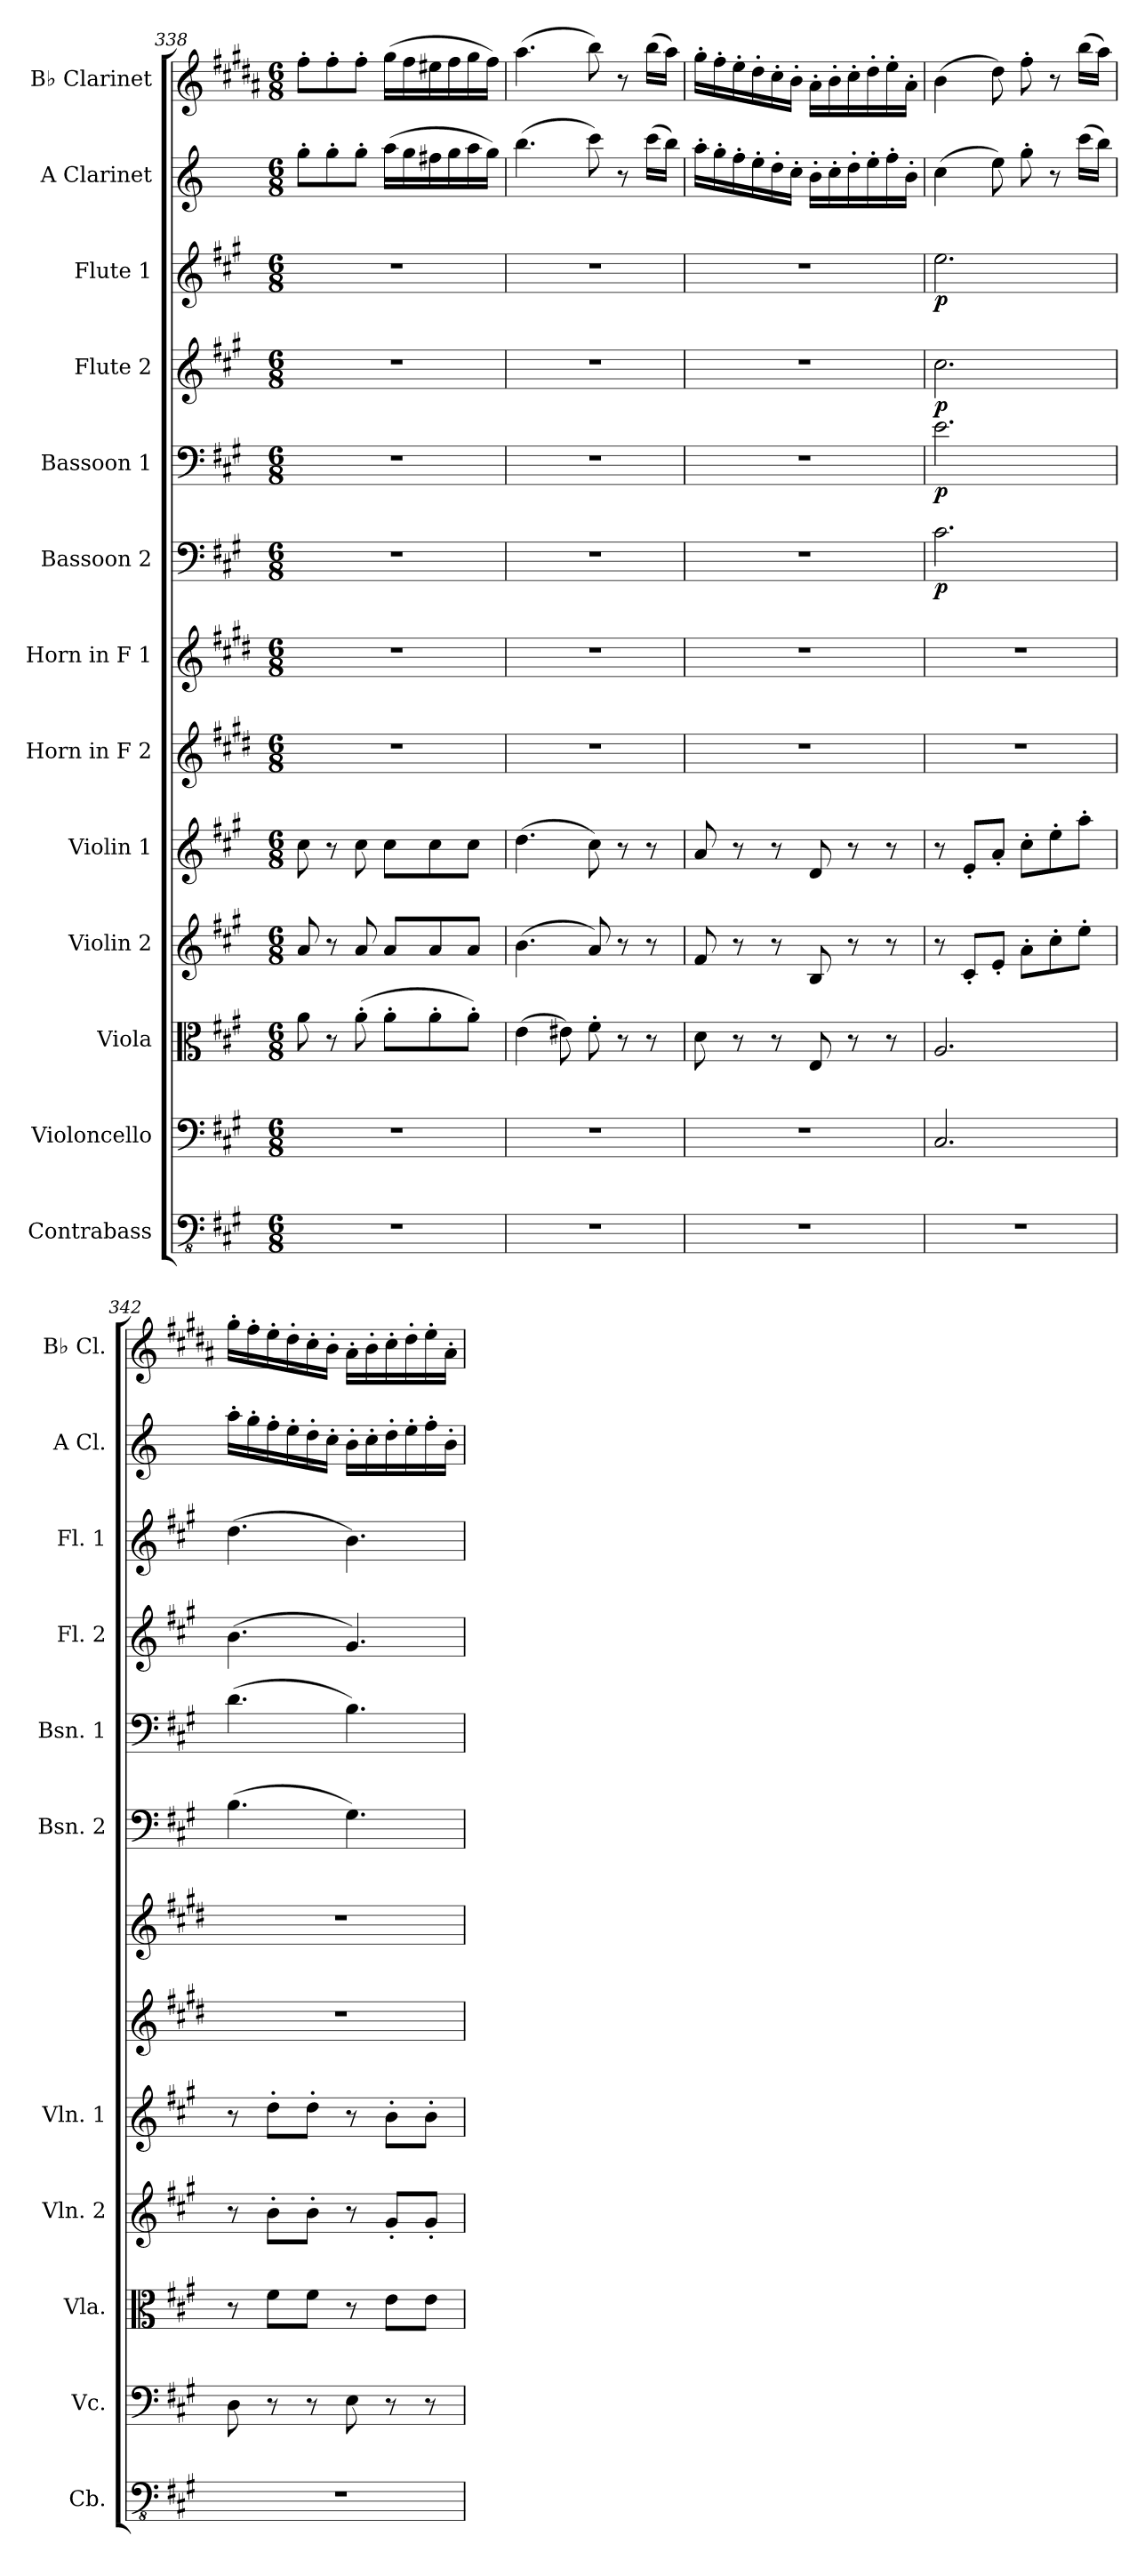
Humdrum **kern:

**kern	**kern	**kern	**kern	**kern	**kern	**kern	**kern	**dynam	**kern	**dynam	**kern	**dynam	**kern	**dynam	**kern	**kern
*part13	*part12	*part11	*part10	*part9	*part8	*part7	*part6	*part6	*part5	*part5	*part4	*part4	*part3	*part3	*part2	*part1
*staff13	*staff12	*staff11	*staff10	*staff9	*staff8	*staff7	*staff6	*staff6	*staff5	*staff5	*staff4	*staff4	*staff3	*staff3	*staff2	*staff1
*I"Contrabass	*I"Violoncello	*I"Viola	*I"Violin 2	*I"Violin 1	*I"Horn in F 2	*I"Horn in F 1	*I"Bassoon 2	*	*I"Bassoon 1	*	*I"Flute 2	*	*I"Flute 1	*	*I"A Clarinet	*I"B♭ Clarinet
*I'Cb.	*I'Vc.	*I'Vla.	*I'Vln. 2	*I'Vln. 1	*	*	*I'Bsn. 2	*	*I'Bsn. 1	*	*I'Fl. 2	*	*I'Fl. 1	*	*I'A Cl.	*I'B♭ Cl.
*clefFv4	*clefF4	*clefC3	*clefG2	*clefG2	*clefG2	*clefG2	*clefF4	*	*clefF4	*	*clefG2	*	*clefG2	*	*clefG2	*clefG2
*ITrd7c12	*	*	*	*	*ITrd4c7	*ITrd4c7	*	*	*	*	*	*	*	*	*ITrd2c3	*ITrd1c2
*k[f#c#g#]	*k[f#c#g#]	*k[f#c#g#]	*k[f#c#g#]	*k[f#c#g#]	*k[f#c#g#]	*k[f#c#g#]	*k[f#c#g#]	*	*k[f#c#g#]	*	*k[f#c#g#]	*	*k[f#c#g#]	*	*k[f#c#g#]	*k[f#c#g#]
*M6/8	*M6/8	*M6/8	*M6/8	*M6/8	*M6/8	*M6/8	*M6/8	*	*M6/8	*	*M6/8	*	*M6/8	*	*M6/8	*M6/8
=338	=338	=338	=338	=338	=338	=338	=338	=338	=338	=338	=338	=338	=338	=338	=338	=338
2.r	2.r	8a\	8a/	8cc#\	2.r	2.r	2.r	.	2.r	.	2.r	.	2.r	.	8ee'\L	8ee'\L
.	.	8r	8r	8r	.	.	.	.	.	.	.	.	.	.	8ee'\	8ee'\
.	.	(>8a'\	8a/	8cc#\	.	.	.	.	.	.	.	.	.	.	8ee'\J	8ee'\J
.	.	8a'\L	8a/L	8cc#\L	.	.	.	.	.	.	.	.	.	.	(>16ff#\LL	(>16ff#\LL
.	.	.	.	.	.	.	.	.	.	.	.	.	.	.	16ee\	16ee\
.	.	8a'\	8a/	8cc#\	.	.	.	.	.	.	.	.	.	.	16dd#X\	16dd#X\
.	.	.	.	.	.	.	.	.	.	.	.	.	.	.	16ee\	16ee\
.	.	8a'\J)	8a/J	8cc#\J	.	.	.	.	.	.	.	.	.	.	16ff#\	16ff#\
.	.	.	.	.	.	.	.	.	.	.	.	.	.	.	16ee\JJ)	16ee\JJ)
=339	=339	=339	=339	=339	=339	=339	=339	=339	=339	=339	=339	=339	=339	=339	=339	=339
2.r	2.r	(>4e\	(>4.b\	(>4.dd\	2.r	2.r	2.r	.	2.r	.	2.r	.	2.r	.	(>4.gg#\	(>4.gg#\
.	.	8e#X\)	.	.	.	.	.	.	.	.	.	.	.	.	.	.
.	.	8f#'\	8a/)	8cc#\)	.	.	.	.	.	.	.	.	.	.	8aa\)	8aa\)
.	.	8r	8r	8r	.	.	.	.	.	.	.	.	.	.	8r	8r
.	.	8r	8r	8r	.	.	.	.	.	.	.	.	.	.	(>16aa\LL	(>16aa\LL
.	.	.	.	.	.	.	.	.	.	.	.	.	.	.	16gg#\JJ)	16gg#\JJ)
!!LO:PB:g=z
=340	=340	=340	=340	=340	=340	=340	=340	=340	=340	=340	=340	=340	=340	=340	=340	=340
2.r	2.r	8d\	8f#/	8a/	2.r	2.r	2.r	.	2.r	.	2.r	.	2.r	.	16ff#'\LL	16ff#'\LL
.	.	.	.	.	.	.	.	.	.	.	.	.	.	.	16ee'\	16ee'\
.	.	8r	8r	8r	.	.	.	.	.	.	.	.	.	.	16dd'\	16dd'\
.	.	.	.	.	.	.	.	.	.	.	.	.	.	.	16cc#'\	16cc#'\
.	.	8r	8r	8r	.	.	.	.	.	.	.	.	.	.	16b'\	16b'\
.	.	.	.	.	.	.	.	.	.	.	.	.	.	.	16a'\JJ	16a'\JJ
.	.	8E/	8B/	8d/	.	.	.	.	.	.	.	.	.	.	16g#'\LL	16g#'\LL
.	.	.	.	.	.	.	.	.	.	.	.	.	.	.	16a'\	16a'\
.	.	8r	8r	8r	.	.	.	.	.	.	.	.	.	.	16b'\	16b'\
.	.	.	.	.	.	.	.	.	.	.	.	.	.	.	16cc#'\	16cc#'\
.	.	8r	8r	8r	.	.	.	.	.	.	.	.	.	.	16dd'\	16dd'\
.	.	.	.	.	.	.	.	.	.	.	.	.	.	.	16g#'\JJ	16g#'\JJ
=341	=341	=341	=341	=341	=341	=341	=341	=341	=341	=341	=341	=341	=341	=341	=341	=341
!	!	!	!	!	!	!	!	!LO:DY:b	!	!LO:DY:b	!	!LO:DY:b	!	!LO:DY:b	!	!
2.r	2.C#/	2.A/	8r	8r	2.r	2.r	2.c#\	p	2.e\	p	2.cc#\	p	2.ee\	p	(>4a\	(>4a\
.	.	.	8c#'/L	8e'/L	.	.	.	.	.	.	.	.	.	.	.	.
.	.	.	8e'/J	8a'/J	.	.	.	.	.	.	.	.	.	.	8cc#\)	8cc#\)
.	.	.	8a'\L	8cc#'\L	.	.	.	.	.	.	.	.	.	.	8ee'\	8ee'\
.	.	.	8cc#'\	8ee'\	.	.	.	.	.	.	.	.	.	.	8r	8r
.	.	.	8ee'\J	8aa'\J	.	.	.	.	.	.	.	.	.	.	(>16aa\LL	(>16aa\LL
.	.	.	.	.	.	.	.	.	.	.	.	.	.	.	16gg#\JJ)	16gg#\JJ)
=342	=342	=342	=342	=342	=342	=342	=342	=342	=342	=342	=342	=342	=342	=342	=342	=342
2.r	8D\	8r	8r	8r	2.r	2.r	(>4.B\	.	(>4.d\	.	(>4.b\	.	(>4.dd\	.	16ff#'\LL	16ff#'\LL
.	.	.	.	.	.	.	.	.	.	.	.	.	.	.	16ee'\	16ee'\
.	8r	8f#\L	8b'\L	8dd'\L	.	.	.	.	.	.	.	.	.	.	16dd'\	16dd'\
.	.	.	.	.	.	.	.	.	.	.	.	.	.	.	16cc#'\	16cc#'\
.	8r	8f#\J	8b'\J	8dd'\J	.	.	.	.	.	.	.	.	.	.	16b'\	16b'\
.	.	.	.	.	.	.	.	.	.	.	.	.	.	.	16a'\JJ	16a'\JJ
.	8E\	8r	8r	8r	.	.	4.G#\)	.	4.B\)	.	4.g#/)	.	4.b\)	.	16g#'\LL	16g#'\LL
.	.	.	.	.	.	.	.	.	.	.	.	.	.	.	16a'\	16a'\
.	8r	8e\L	8g#'/L	8b'\L	.	.	.	.	.	.	.	.	.	.	16b'\	16b'\
.	.	.	.	.	.	.	.	.	.	.	.	.	.	.	16cc#'\	16cc#'\
.	8r	8e\J	8g#'/J	8b'\J	.	.	.	.	.	.	.	.	.	.	16dd'\	16dd'\
.	.	.	.	.	.	.	.	.	.	.	.	.	.	.	16g#'\JJ	16g#'\JJ
=	=	=	=	=	=	=	=	=	=	=	=	=	=	=	=	=
*-	*-	*-	*-	*-	*-	*-	*-	*-	*-	*-	*-	*-	*-	*-	*-	*-
